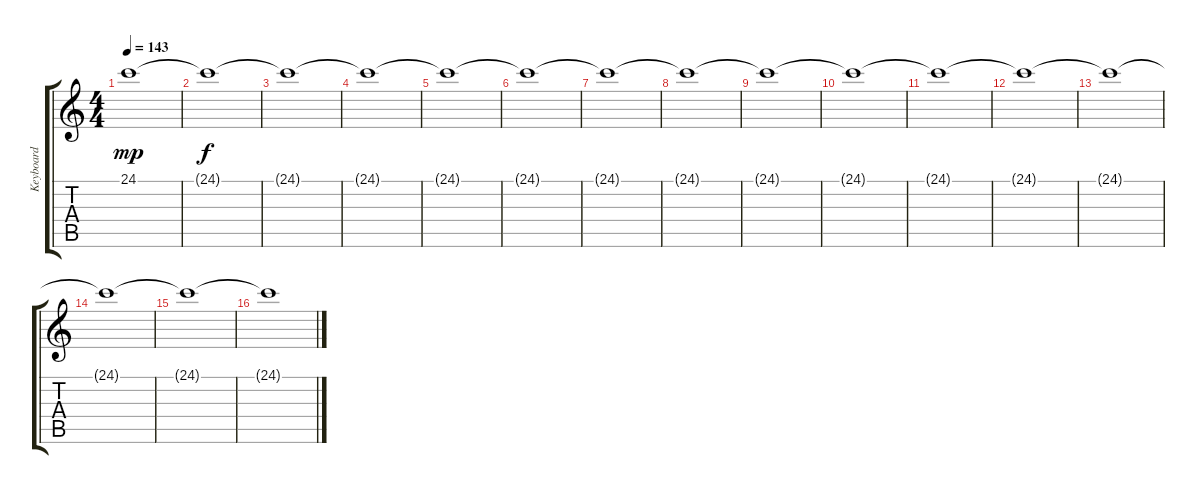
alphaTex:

\track ("Keyboard" "Keyboard") {instrument stringensemble1}
\staff {score tabs}
\tuning (C4 G3 Eb3 Bb2 F2 C2) {hide}
\ts (4 4)
\tempo 143
\clef g2
\ks c
24.1.1{dy mp instrument stringensemble1} |
24.1{t}.1{dy f} |
24.1{t}.1 |
24.1{t}.1 |
24.1{t}.1 |
24.1{t}.1 |
24.1{t}.1 |
24.1{t}.1 |
24.1{t}.1 |
24.1{t}.1 |
24.1{t}.1 |
24.1{t}.1 |
24.1{t}.1 |
24.1{t}.1 |
24.1{t}.1 |
24.1{t}.1
